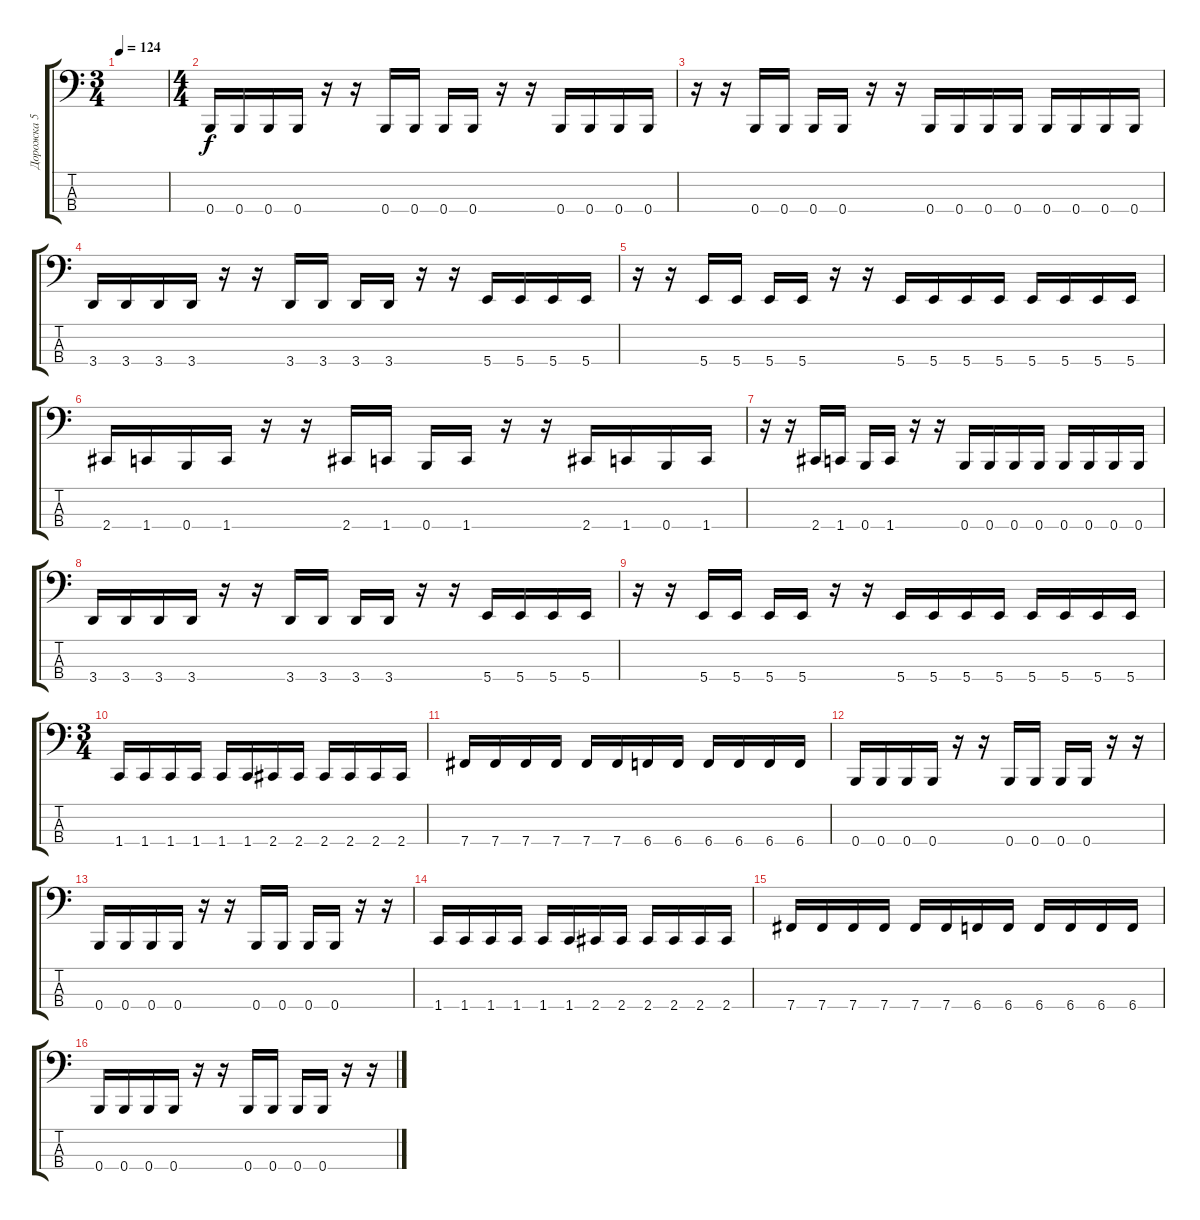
\track ("Дорожка 5" "Дорожка 5") {instrument electricbasspick}
\staff {score tabs}
\tuning (E2 B1 Gb1 B0) {hide}
\ts (3 4)
\tempo 124
\clef f4
\ks c
|
\ts (4 4)
0.4.16 0.4.16 0.4.16 0.4.16 r.16 r.16 0.4.16 0.4.16 0.4.16 0.4.16 r.16 r.16 0.4.16 0.4.16 0.4.16 0.4.16 |
r.16 r.16 0.4.16 0.4.16 0.4.16 0.4.16 r.16 r.16 0.4.16 0.4.16 0.4.16 0.4.16 0.4.16 0.4.16 0.4.16 0.4.16 |
3.4.16 3.4.16 3.4.16 3.4.16 r.16 r.16 3.4.16 3.4.16 3.4.16 3.4.16 r.16 r.16 5.4.16 5.4.16 5.4.16 5.4.16 |
r.16 r.16 5.4.16 5.4.16 5.4.16 5.4.16 r.16 r.16 5.4.16 5.4.16 5.4.16 5.4.16 5.4.16 5.4.16 5.4.16 5.4.16 |
2.4.16 1.4.16 0.4.16 1.4.16 r.16 r.16 2.4.16 1.4.16 0.4.16 1.4.16 r.16 r.16 2.4.16 1.4.16 0.4.16 1.4.16 |
r.16 r.16 2.4.16 1.4.16 0.4.16 1.4.16 r.16 r.16 0.4.16 0.4.16 0.4.16 0.4.16 0.4.16 0.4.16 0.4.16 0.4.16 |
3.4.16 3.4.16 3.4.16 3.4.16 r.16 r.16 3.4.16 3.4.16 3.4.16 3.4.16 r.16 r.16 5.4.16 5.4.16 5.4.16 5.4.16 |
r.16 r.16 5.4.16 5.4.16 5.4.16 5.4.16 r.16 r.16 5.4.16 5.4.16 5.4.16 5.4.16 5.4.16 5.4.16 5.4.16 5.4.16 |
\ts (3 4)
1.4.16 1.4.16 1.4.16 1.4.16 1.4.16 1.4.16 2.4.16 2.4.16 2.4.16 2.4.16 2.4.16 2.4.16 |
7.4.16 7.4.16 7.4.16 7.4.16 7.4.16 7.4.16 6.4.16 6.4.16 6.4.16 6.4.16 6.4.16 6.4.16 |
0.4.16 0.4.16 0.4.16 0.4.16 r.16 r.16 0.4.16 0.4.16 0.4.16 0.4.16 r.16 r.16 |
0.4.16 0.4.16 0.4.16 0.4.16 r.16 r.16 0.4.16 0.4.16 0.4.16 0.4.16 r.16 r.16 |
1.4.16 1.4.16 1.4.16 1.4.16 1.4.16 1.4.16 2.4.16 2.4.16 2.4.16 2.4.16 2.4.16 2.4.16 |
7.4.16 7.4.16 7.4.16 7.4.16 7.4.16 7.4.16 6.4.16 6.4.16 6.4.16 6.4.16 6.4.16 6.4.16 |
0.4.16 0.4.16 0.4.16 0.4.16 r.16 r.16 0.4.16 0.4.16 0.4.16 0.4.16 r.16 r.16
